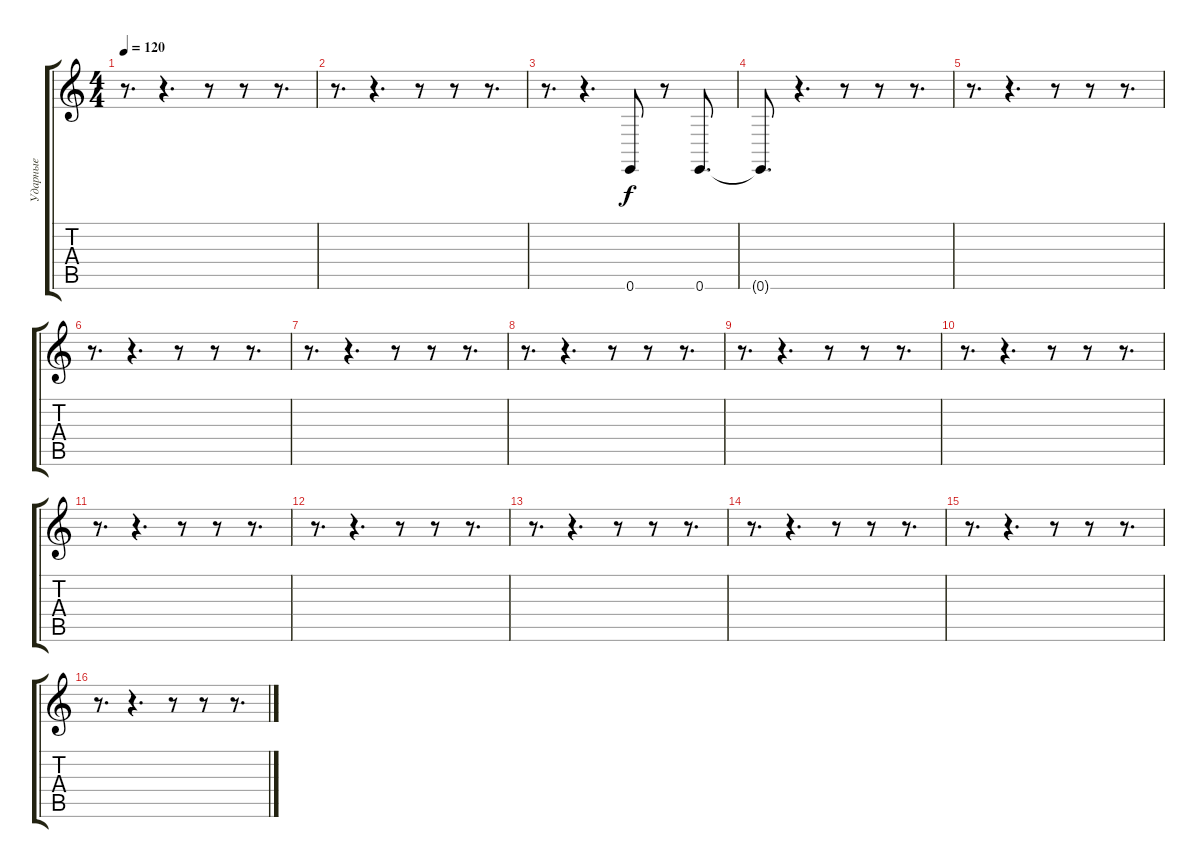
\track ("Ударные" "Ударные") {instrument acousticgrandpiano}
\staff {score tabs}
\tuning (E4 B3 G3 D3 A2 E2) {hide}
\ts (4 4)
\tempo 120
\clef g2
\ks c
r.8{d dy f} r.4{d} r.8 r.8 r.8{d} |
r.8{d} r.4{d} r.8 r.8 r.8{d} |
r.8{d} r.4{d} 0.6.8 r.8 0.6.8{d} |
0.6{t}.8{d} r.4{d} r.8 r.8 r.8{d} |
r.8{d} r.4{d} r.8 r.8 r.8{d} |
r.8{d} r.4{d} r.8 r.8 r.8{d} |
r.8{d} r.4{d} r.8 r.8 r.8{d} |
r.8{d} r.4{d} r.8 r.8 r.8{d} |
r.8{d} r.4{d} r.8 r.8 r.8{d} |
r.8{d} r.4{d} r.8 r.8 r.8{d} |
r.8{d} r.4{d} r.8 r.8 r.8{d} |
r.8{d} r.4{d} r.8 r.8 r.8{d} |
r.8{d} r.4{d} r.8 r.8 r.8{d} |
r.8{d} r.4{d} r.8 r.8 r.8{d} |
r.8{d} r.4{d} r.8 r.8 r.8{d} |
r.8{d} r.4{d} r.8 r.8 r.8{d}
